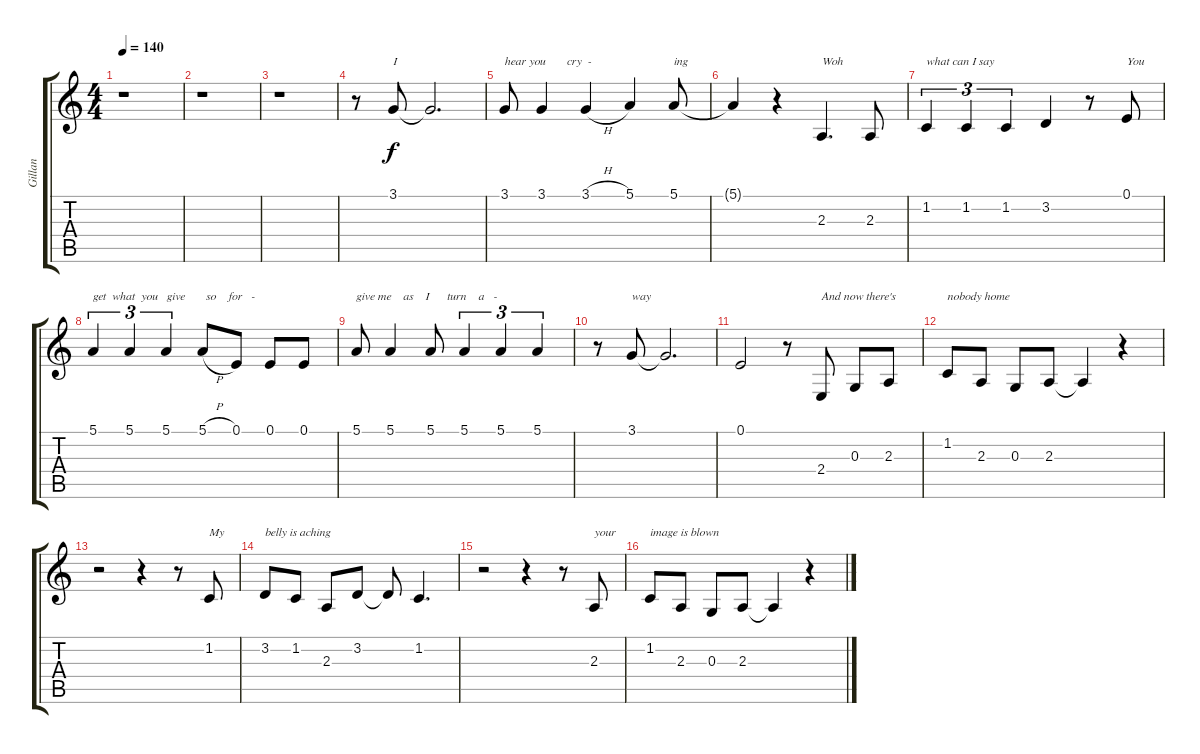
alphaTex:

\track ("Gillan" "Gillan") {instrument violin}
\staff {score tabs}
\tuning (E4 B3 G3 D3 A2 E2) {hide}
\ts (4 4)
\tempo 140
\clef g2
\ks c
r.1{dy f} |
r.1 |
r.1 |
r.8 3.1.8{txt "I"} 3.1{t}.2{d} |
3.1.8{txt "hear you       cry  -"} 3.1.4 3.1{h}.4 5.1.4 5.1.8{txt "ing"} |
5.1{t}.4 r.4 2.3.4{d txt "Woh"} 2.3.8 |
1.2.4{tu (3 2) txt "what can I say"} 1.2.4{tu (3 2)} 1.2.4{tu (3 2)} 3.2.4 r.8 0.1.8{txt "You"} |
5.1.4{tu (3 2) txt "get  what  you   give       so    for   -"} 5.1.4{tu (3 2)} 5.1.4{tu (3 2)} 5.1{h}.8 0.1.8 0.1.8 0.1.8 |
5.1.8{txt "give me    as    I      turn    a   -"} 5.1.4 5.1.8 5.1.4{tu (3 2)} 5.1.4{tu (3 2)} 5.1.4{tu (3 2)} |
r.8 3.1.8{txt "way"} 3.1{t}.2{d} |
0.1.2 r.8 2.4.8{txt "And now there's"} 0.3.8 2.3.8 |
1.2.8{txt "nobody home"} 2.3.8 0.3.8 2.3.8 2.3{t}.4 r.4 |
r.2 r.4 r.8 1.2.8{txt "My"} |
3.2.8{txt "belly is aching"} 1.2.8 2.3.8 3.2.8 3.2{t}.8 1.2.4{d} |
r.2 r.4 r.8 2.3.8{txt "your"} |
1.2.8{txt "image is blown"} 2.3.8 0.3.8 2.3.8 2.3{t}.4 r.4
